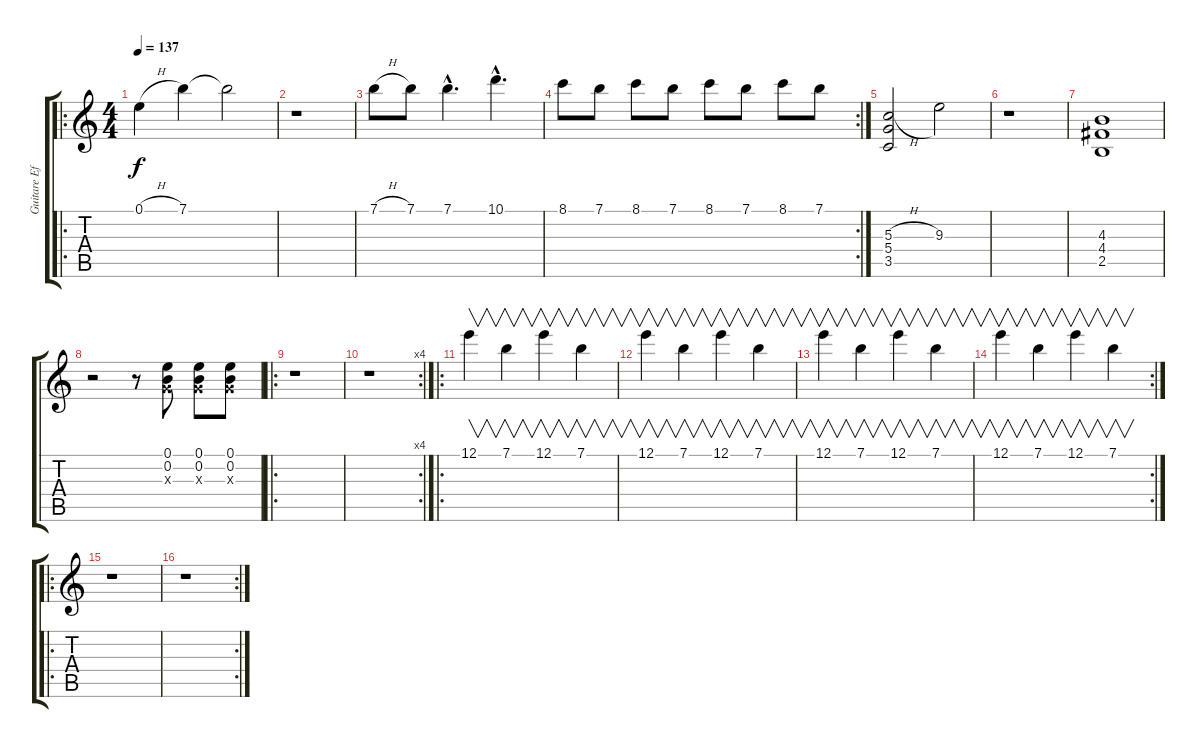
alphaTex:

\track ("Guitare Effets" "Guitare Ef") {instrument distortionguitar}
\staff {score tabs}
\tuning (E4 B3 G3 D3 A2 E2) {hide}
\ro
\ts (4 4)
\tempo 137
\clef g2
\ks c
0.1{h}.4{dy f} 7.1.4 7.1{t}.2 |
r.1 |
7.1{h}.8 7.1.8 7.1{hac}.4{d} 10.1{hac}.4{d} |
\rc 2
8.1.8 7.1.8 8.1.8 7.1.8 8.1.8 7.1.8 8.1.8 7.1.8 |
(5.3{h} 5.4 3.5).2 9.3.2 |
r.1 |
(4.3 4.4 2.5).1 |
r.2 r.8 (0.1 0.2 0.3{x}).8 (0.1 0.2 0.3{x}).8 (0.1 0.2 0.3{x}).8 |
\ro
r.1 |
\rc 4
r.1 |
\ro
12.1.4{v} 7.1.4{v} 12.1.4{v} 7.1.4{v} |
12.1.4{v} 7.1.4{v} 12.1.4{v} 7.1.4{v} |
12.1.4{v} 7.1.4{v} 12.1.4{v} 7.1.4{v} |
\rc 2
12.1.4{v} 7.1.4{v} 12.1.4{v} 7.1.4{v} |
\ro
r.1 |
\rc 2
r.1
